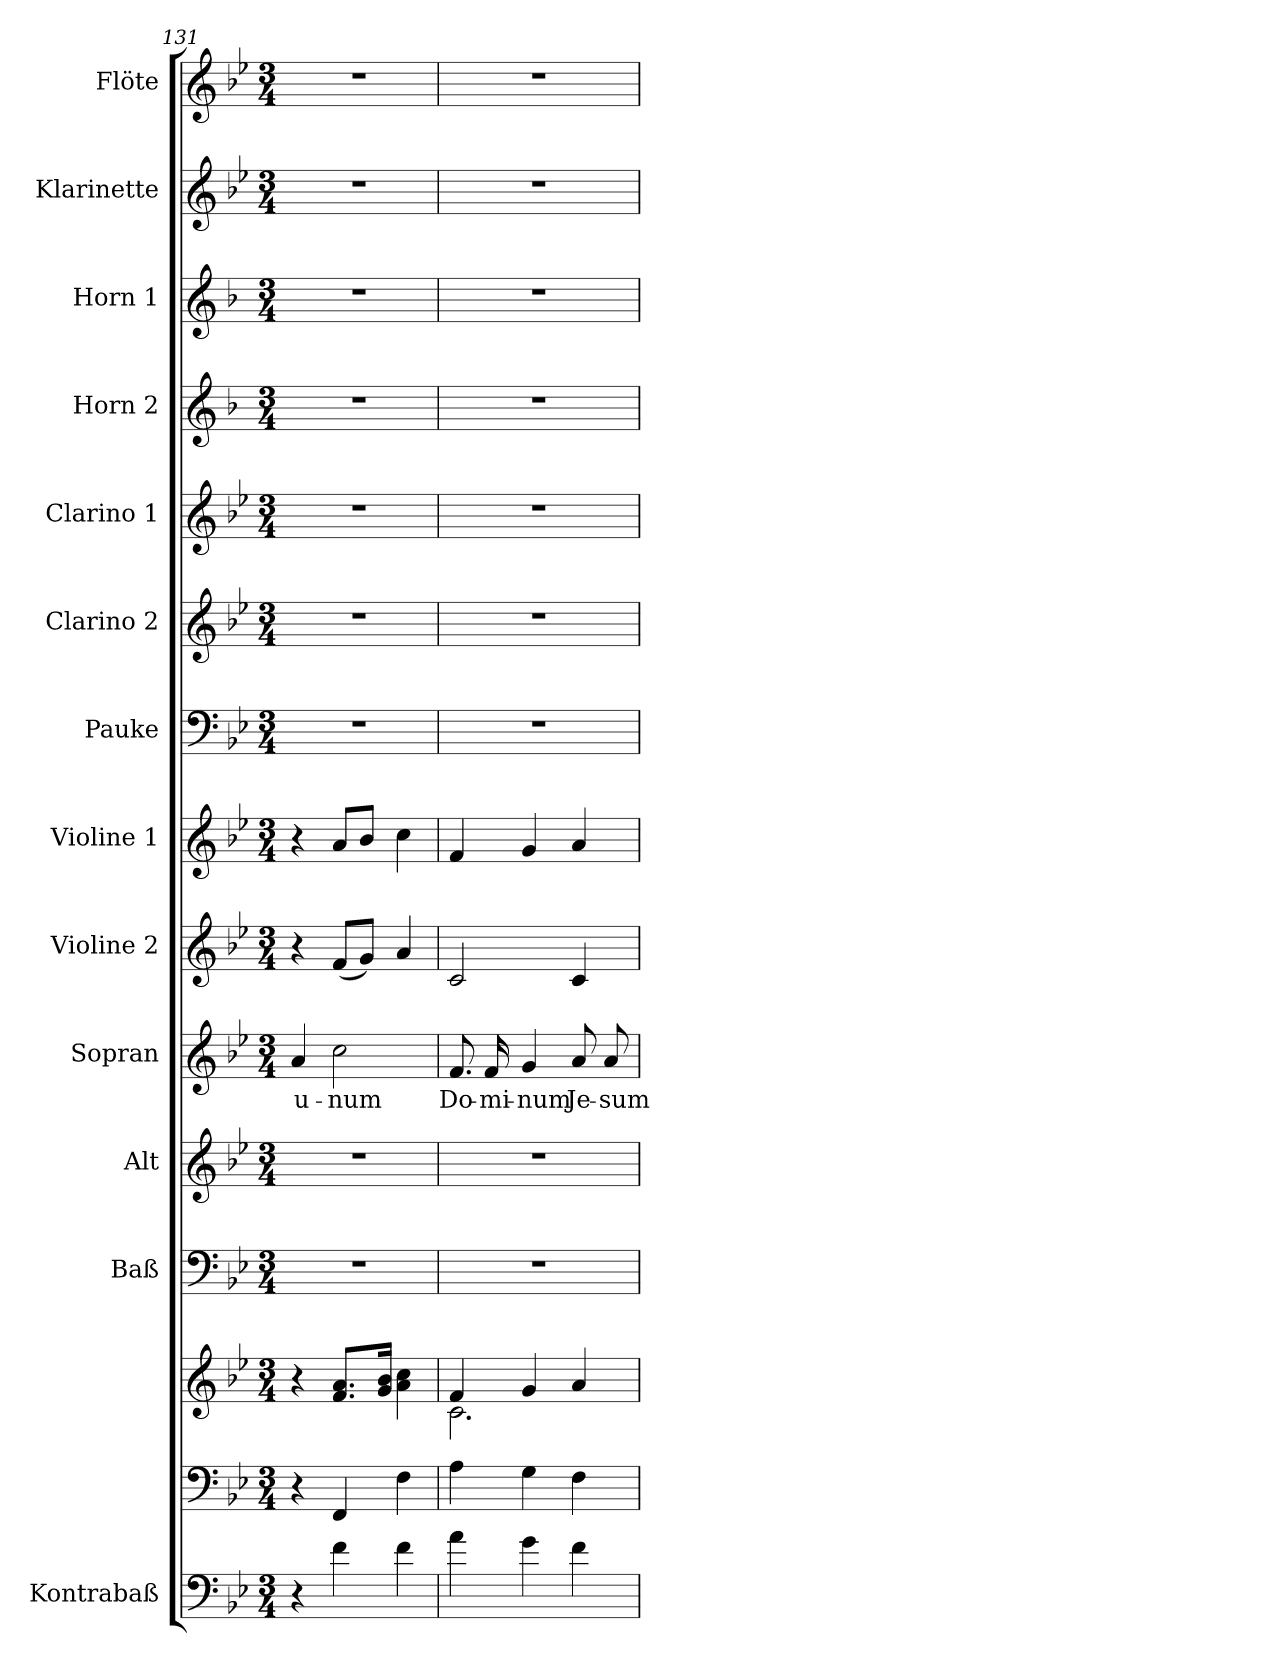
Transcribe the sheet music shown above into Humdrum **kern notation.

**kern	**kern	**kern	**kern	**kern	**kern	**text	**kern	**kern	**kern	**kern	**kern	**kern	**kern	**kern	**kern
*part14	*part13	*part13	*part12	*part11	*part10	*part10	*part9	*part8	*part7	*part6	*part5	*part4	*part3	*part2	*part1
*staff15	*staff14	*staff13	*staff12	*staff11	*staff10	*staff10	*staff9	*staff8	*staff7	*staff6	*staff5	*staff4	*staff3	*staff2	*staff1
*I"Kontrabaß	*	*	*I"Baß	*I"Alt	*I"Sopran	*	*I"Violine 2	*I"Violine 1	*I"Pauke	*I"Clarino 2	*I"Clarino 1	*I"Horn 2	*I"Horn 1	*I"Klarinette	*I"Flöte
*I'Kb	*	*	*I'Baß	*I'Alt	*I'Sop	*	*I'Vln. 2	*I'Vln. 1	*I'Pk.	*	*	*I'Hrn. 2	*I'Hrn. 1	*	*I'Fl.
*clefF4	*clefF4	*clefG2	*clefF4	*clefG2	*clefG2	*	*clefG2	*clefG2	*clefF4	*clefG2	*clefG2	*clefG2	*clefG2	*clefG2	*clefG2
*ITrd7c12	*	*	*	*	*	*	*	*	*	*ITrd7c12	*ITrd7c12	*ITrd4c7	*ITrd4c7	*	*
*k[b-e-]	*k[b-e-]	*k[b-e-]	*k[b-e-]	*k[b-e-]	*k[b-e-]	*	*k[b-e-]	*k[b-e-]	*k[b-e-]	*k[b-e-]	*k[b-e-]	*k[b-e-]	*k[b-e-]	*k[b-e-]	*k[b-e-]
*B-:	*B-:	*B-:	*B-:	*B-:	*B-:	*	*B-:	*B-:	*B-:	*B-:	*B-:	*B-:	*B-:	*B-:	*B-:
*M3/4	*M3/4	*M3/4	*M3/4	*M3/4	*M3/4	*	*M3/4	*M3/4	*M3/4	*M3/4	*M3/4	*M3/4	*M3/4	*M3/4	*M3/4
=131	=131	=131	=131	=131	=131	=131	=131	=131	=131	=131	=131	=131	=131	=131	=131
!	!	!	!	!	!	!LO:LY:b	!	!	!	!	!	!	!	!	!
4r	4r	4r	2.r	2.r	4a/	u-	4r	4r	2.r	2.r	2.r	2.r	2.r	2.r	2.r
!	!	!	!	!	!	!LO:LY:b	!	!	!	!	!	!	!	!	!
4F\	4FF/	8.f/ 8.a/L	.	.	2cc\	-num	(<8f/L	8a/L	.	.	.	.	.	.	.
.	.	.	.	.	.	.	8g/J)	8b-/J	.	.	.	.	.	.	.
.	.	16g/ 16b-/Jk	.	.	.	.	.	.	.	.	.	.	.	.	.
4F\	4F\	4a\ 4cc\	.	.	.	.	4a/	4cc\	.	.	.	.	.	.	.
!!LO:PB:g=z
=132	=132	=132	=132	=132	=132	=132	=132	=132	=132	=132	=132	=132	=132	=132	=132
*	*	*^	*	*	*	*	*	*	*	*	*	*	*	*	*
!	!	!	!	!	!	!	!LO:LY:b	!	!	!	!	!	!	!	!	!
4A\	4A\	4f/	2.c\	2.r	2.r	8.f/	Do-	2c/	4f/	2.r	2.r	2.r	2.r	2.r	2.r	2.r
!	!	!	!	!	!	!	!LO:LY:b	!	!	!	!	!	!	!	!	!
.	.	.	.	.	.	16f/	-mi-	.	.	.	.	.	.	.	.	.
!	!	!	!	!	!	!	!LO:LY:b	!	!	!	!	!	!	!	!	!
4G\	4G\	4g/	.	.	.	4g/	-num	.	4g/	.	.	.	.	.	.	.
!	!	!	!	!	!	!	!LO:LY:b	!	!	!	!	!	!	!	!	!
4F\	4F\	4a/	.	.	.	8a/	Je-	4c/	4a/	.	.	.	.	.	.	.
!	!	!	!	!	!	!	!LO:LY:b	!	!	!	!	!	!	!	!	!
.	.	.	.	.	.	8a/	-sum	.	.	.	.	.	.	.	.	.
*	*	*v	*v	*	*	*	*	*	*	*	*	*	*	*	*	*
=	=	=	=	=	=	=	=	=	=	=	=	=	=	=	=
*-	*-	*-	*-	*-	*-	*-	*-	*-	*-	*-	*-	*-	*-	*-	*-
